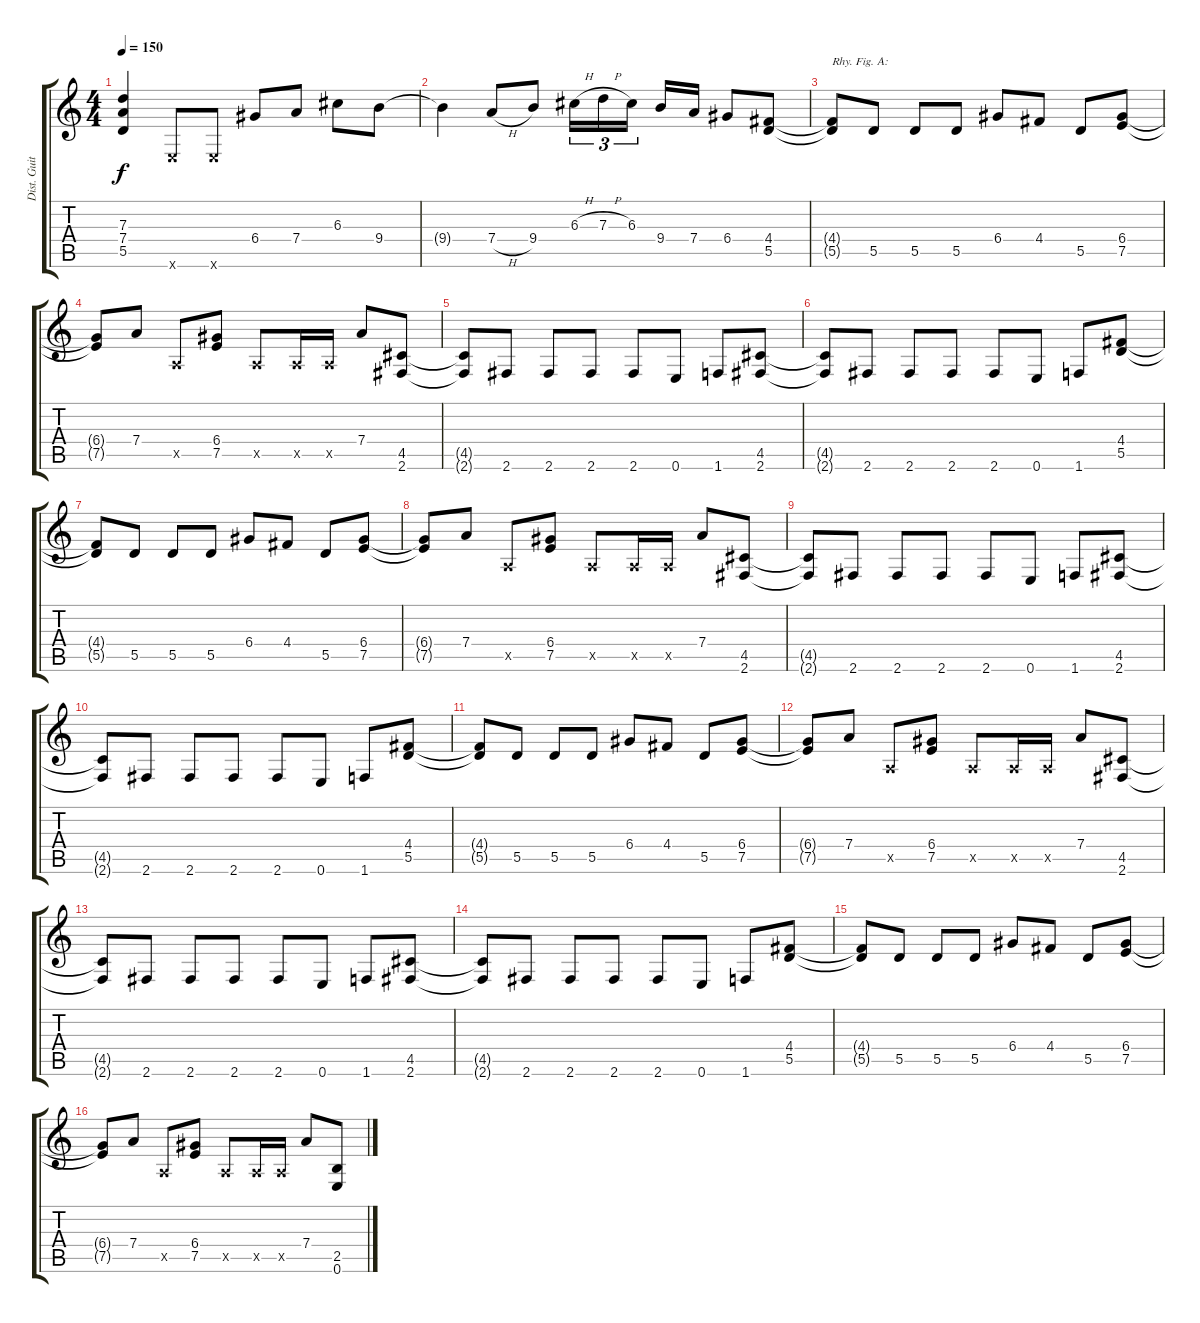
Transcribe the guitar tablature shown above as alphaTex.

\track ("Dist. Guitar 1" "Dist. Guit") {instrument overdrivenguitar}
\staff {score tabs}
\tuning (E4 B3 G3 D3 A2 E2) {hide}
\ts (4 4)
\tempo 150
\clef g2
\ks c
(7.3 7.4 5.5).4{dy f} 0.6{x}.8 0.6{x}.8 6.4.8 7.4.8 6.3.8 9.4.8 |
9.4{t}.4 7.4{h}.8 9.4.8 6.3{h}.16{tu (3 2)} 7.3{h}.16{tu (3 2)} 6.3.16{tu (3 2)} 9.4.16 7.4.16 6.4.8 (4.4 5.5).8 |
(4.4{t} 5.5{t}).8{txt "Rhy. Fig. A:"} 5.5.8 5.5.8 5.5.8 6.4.8 4.4.8 5.5.8 (6.4 7.5).8 |
(6.4{t} 7.5{t}).8 7.4.8 0.5{x}.8 (6.4 7.5).8 0.5{x}.8 0.5{x}.16 0.5{x}.16 7.4.8 (4.5 2.6).8 |
(4.5{t} 2.6{t}).8 2.6.8 2.6.8 2.6.8 2.6.8 0.6.8 1.6.8 (4.5 2.6).8 |
(4.5{t} 2.6{t}).8 2.6.8 2.6.8 2.6.8 2.6.8 0.6.8 1.6.8 (4.4 5.5).8 |
(4.4{t} 5.5{t}).8 5.5.8 5.5.8 5.5.8 6.4.8 4.4.8 5.5.8 (6.4 7.5).8 |
(6.4{t} 7.5{t}).8 7.4.8 0.5{x}.8 (6.4 7.5).8 0.5{x}.8 0.5{x}.16 0.5{x}.16 7.4.8 (4.5 2.6).8 |
(4.5{t} 2.6{t}).8 2.6.8 2.6.8 2.6.8 2.6.8 0.6.8 1.6.8 (4.5 2.6).8 |
(4.5{t} 2.6{t}).8 2.6.8 2.6.8 2.6.8 2.6.8 0.6.8 1.6.8 (4.4 5.5).8 |
(4.4{t} 5.5{t}).8 5.5.8 5.5.8 5.5.8 6.4.8 4.4.8 5.5.8 (6.4 7.5).8 |
(6.4{t} 7.5{t}).8 7.4.8 0.5{x}.8 (6.4 7.5).8 0.5{x}.8 0.5{x}.16 0.5{x}.16 7.4.8 (4.5 2.6).8 |
(4.5{t} 2.6{t}).8 2.6.8 2.6.8 2.6.8 2.6.8 0.6.8 1.6.8 (4.5 2.6).8 |
(4.5{t} 2.6{t}).8 2.6.8 2.6.8 2.6.8 2.6.8 0.6.8 1.6.8 (4.4 5.5).8 |
(4.4{t} 5.5{t}).8 5.5.8 5.5.8 5.5.8 6.4.8 4.4.8 5.5.8 (6.4 7.5).8 |
(6.4{t} 7.5{t}).8 7.4.8 0.5{x}.8 (6.4 7.5).8 0.5{x}.8 0.5{x}.16 0.5{x}.16 7.4.8 (2.5 0.6).8
